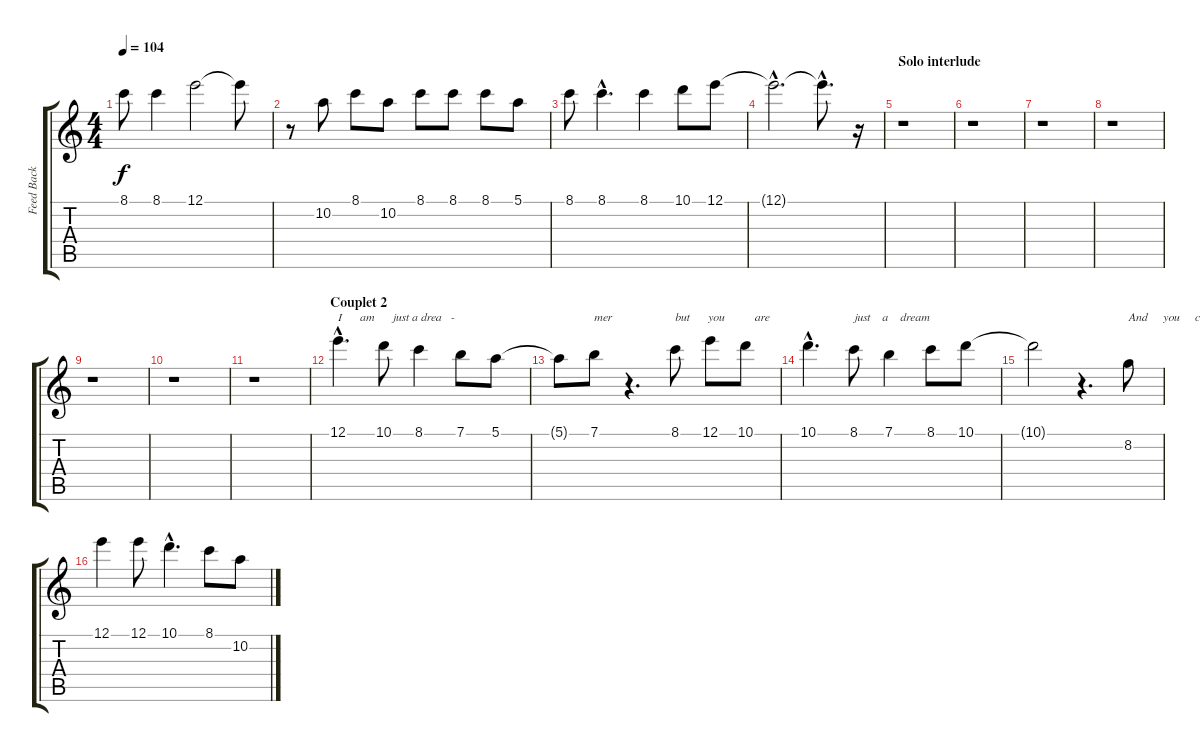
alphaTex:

\track ("Feed Back /idem guitare" "Feed Back ") {instrument guitarharmonics}
\staff {score tabs}
\tuning (E4 B3 G3 D3 A2 E2) {hide}
\ts (4 4)
\tempo 104
\clef g2
\ks c
8.1.8{dy f} 8.1.4 12.1.2 12.1{t}.8 |
r.8 10.2.8 8.1.8 10.2.8 8.1.8 8.1.8 8.1.8 5.1.8 |
8.1.8 8.1{hac}.4{d} 8.1.4 10.1.8 12.1.8 |
12.1{hac t}.2{d} 12.1{hac t}.8{d} r.16 |
\section ("" "Solo interlude")
r.1 |
r.1 |
r.1 |
r.1 |
r.1 |
r.1 |
r.1 |
\section ("" "Couplet 2")
12.1{hac}.4{d txt "I      am      just a drea   -  "} 10.1.8 8.1.4 7.1.8 5.1.8 |
5.1{t}.8 7.1.8{txt "mer"} r.4{d} 8.1.8{txt "but      you          are"} 12.1.8 10.1.8 |
10.1{hac}.4{d} 8.1.8{txt "just    a    dream"} 7.1.4 8.1.8 10.1.8 |
10.1{t}.2 r.4{d} 8.2.8{txt "And     you     could   have  been"} |
12.1.4 12.1.8 10.1{hac}.4{d} 8.1.8 10.2.8
